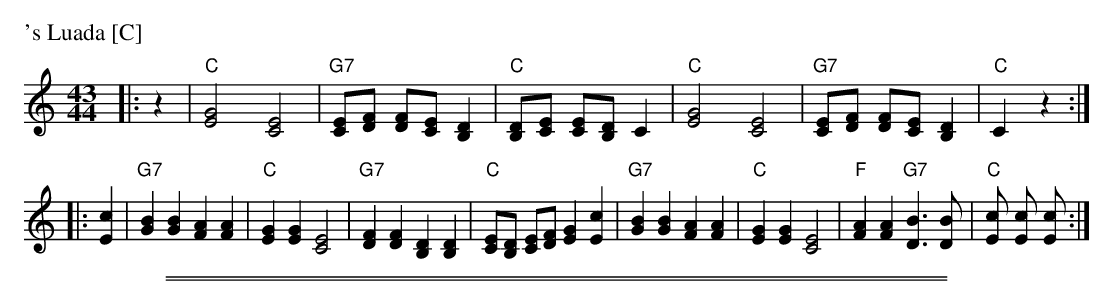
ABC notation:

X:1
P: 's Luada [C]
M: 43/44
L: 1/8
K: C
|: z2 \
| "C"[G4E4] [E4C4] | "G7" [EC][FD] [FD][CE] [D2B,2] | "C"[DB,][EC] [EC][DB,] C2 \
| "C"[G4E4] [E4C4] | "G7" [EC][FD] [FD][CE] [D2B,2] | "C"C2 z2 :|
|: [c2E2] \
| "G7"[B2G2] [B2G2] [A2F2] [A2F2] | "C"[G2E2] [G2E2] [E4C4] \
| "G7"[F2D2] [F2D2] [D2B,2] [D2B,2] | "C"[EC][DB,] [EC][FD] [G2E2] [c2E2] \
| "G7"[B2G2] [B2G2] [A2F2] [A2F2] | "C"[G2E2] [G2E2] [E4C4] \
| "F"[A2F2] [A2F2] "G7"[B3D3] [BD] | "C"[c2E] [c2E] [c2E] :|
